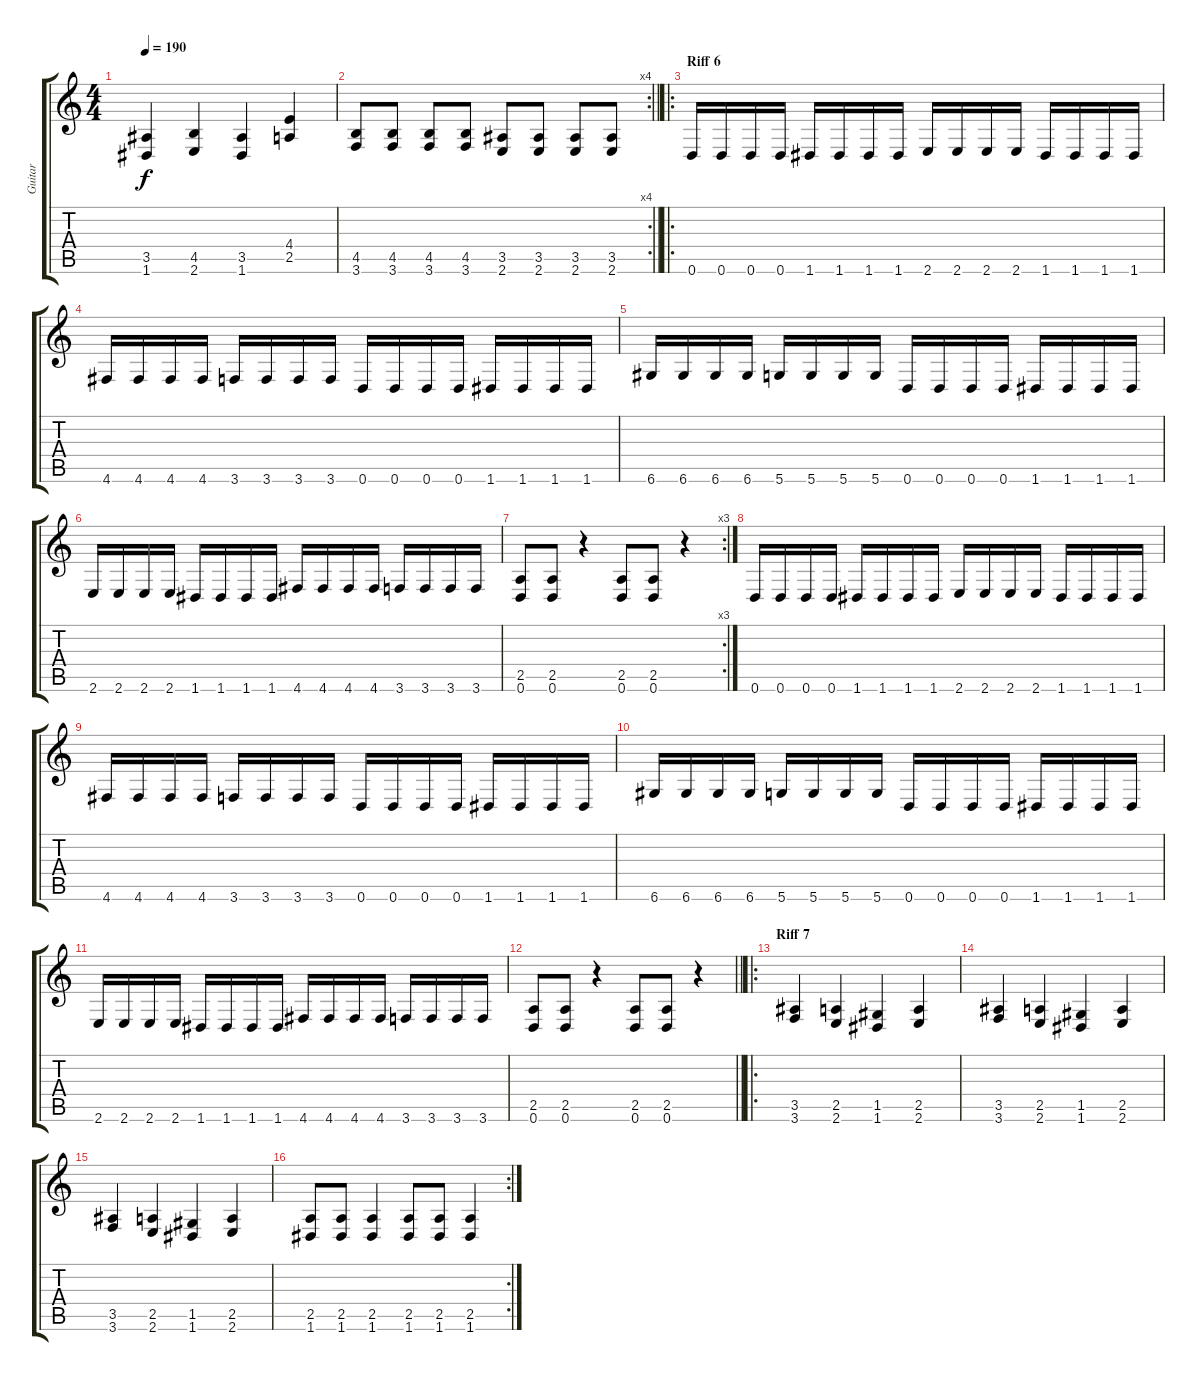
\track ("Guitar" "Guitar") {instrument distortionguitar}
\staff {score tabs}
\tuning (D4 A3 F3 C3 G2 D2) {hide}
\ts (4 4)
\tempo 190
\clef g2
\ks c
(3.5 1.6).4{dy f} (4.5 2.6).4 (3.5 1.6).4 (4.4 2.5).4 |
\rc 4
\barLineRight lightlight
(4.5 3.6).8 (4.5 3.6).8 (4.5 3.6).8 (4.5 3.6).8 (3.5 2.6).8 (3.5 2.6).8 (3.5 2.6).8 (3.5 2.6).8 |
\ro
\section ("" "Riff 6")
0.6.16 0.6.16 0.6.16 0.6.16 1.6.16 1.6.16 1.6.16 1.6.16 2.6.16 2.6.16 2.6.16 2.6.16 1.6.16 1.6.16 1.6.16 1.6.16 |
4.6.16 4.6.16 4.6.16 4.6.16 3.6.16 3.6.16 3.6.16 3.6.16 0.6.16 0.6.16 0.6.16 0.6.16 1.6.16 1.6.16 1.6.16 1.6.16 |
6.6.16 6.6.16 6.6.16 6.6.16 5.6.16 5.6.16 5.6.16 5.6.16 0.6.16 0.6.16 0.6.16 0.6.16 1.6.16 1.6.16 1.6.16 1.6.16 |
2.6.16 2.6.16 2.6.16 2.6.16 1.6.16 1.6.16 1.6.16 1.6.16 4.6.16 4.6.16 4.6.16 4.6.16 3.6.16 3.6.16 3.6.16 3.6.16 |
\rc 3
(2.5 0.6).8 (2.5 0.6).8 r.4 (2.5 0.6).8 (2.5 0.6).8 r.4 |
0.6.16 0.6.16 0.6.16 0.6.16 1.6.16 1.6.16 1.6.16 1.6.16 2.6.16 2.6.16 2.6.16 2.6.16 1.6.16 1.6.16 1.6.16 1.6.16 |
4.6.16 4.6.16 4.6.16 4.6.16 3.6.16 3.6.16 3.6.16 3.6.16 0.6.16 0.6.16 0.6.16 0.6.16 1.6.16 1.6.16 1.6.16 1.6.16 |
6.6.16 6.6.16 6.6.16 6.6.16 5.6.16 5.6.16 5.6.16 5.6.16 0.6.16 0.6.16 0.6.16 0.6.16 1.6.16 1.6.16 1.6.16 1.6.16 |
2.6.16 2.6.16 2.6.16 2.6.16 1.6.16 1.6.16 1.6.16 1.6.16 4.6.16 4.6.16 4.6.16 4.6.16 3.6.16 3.6.16 3.6.16 3.6.16 |
\barLineRight lightlight
(2.5 0.6).8 (2.5 0.6).8 r.4 (2.5 0.6).8 (2.5 0.6).8 r.4 |
\ro
\section ("" "Riff 7")
(3.5 3.6).4 (2.5 2.6).4 (1.5 1.6).4 (2.5 2.6).4 |
(3.5 3.6).4 (2.5 2.6).4 (1.5 1.6).4 (2.5 2.6).4 |
(3.5 3.6).4 (2.5 2.6).4 (1.5 1.6).4 (2.5 2.6).4 |
\rc 2
(2.5 1.6).8 (2.5 1.6).8 (2.5 1.6).4 (2.5 1.6).8 (2.5 1.6).8 (2.5 1.6).4
